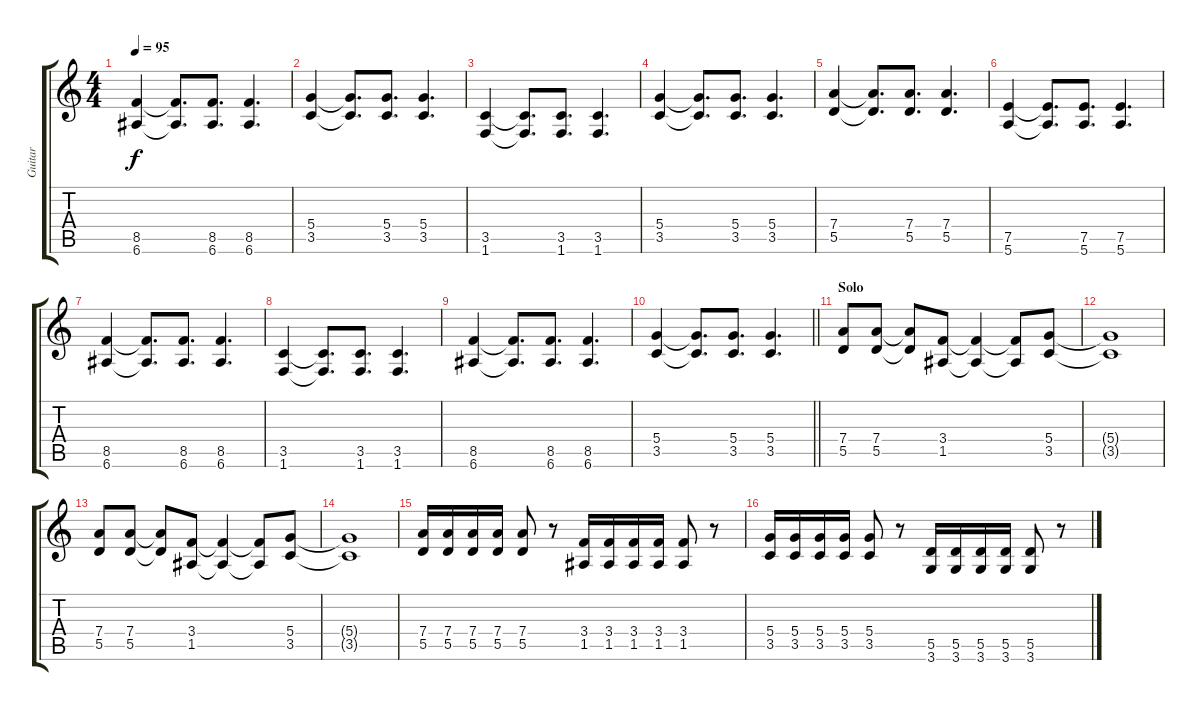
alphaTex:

\track ("Guitar" "Guitar") {instrument overdrivenguitar}
\staff {score tabs}
\tuning (E4 B3 G3 D3 A2 E2) {hide}
\ts (4 4)
\tempo 95
\clef g2
\ks c
(8.5 6.6).4{dy f} (8.5{t} 6.6{t}).8{d} (8.5 6.6).8{d} (8.5 6.6).4{d} |
(5.4 3.5).4 (5.4{t} 3.5{t}).8{d} (5.4 3.5).8{d} (5.4 3.5).4{d} |
(3.5 1.6).4 (3.5{t} 1.6{t}).8{d} (3.5 1.6).8{d} (3.5 1.6).4{d} |
(5.4 3.5).4 (5.4{t} 3.5{t}).8{d} (5.4 3.5).8{d} (5.4 3.5).4{d} |
(7.4 5.5).4 (7.4{t} 5.5{t}).8{d} (7.4 5.5).8{d} (7.4 5.5).4{d} |
(7.5 5.6).4 (7.5{t} 5.6{t}).8{d} (7.5 5.6).8{d} (7.5 5.6).4{d} |
(8.5 6.6).4 (8.5{t} 6.6{t}).8{d} (8.5 6.6).8{d} (8.5 6.6).4{d} |
(3.5 1.6).4 (3.5{t} 1.6{t}).8{d} (3.5 1.6).8{d} (3.5 1.6).4{d} |
(8.5 6.6).4 (8.5{t} 6.6{t}).8{d} (8.5 6.6).8{d} (8.5 6.6).4{d} |
\barLineRight lightlight
(5.4 3.5).4 (5.4{t} 3.5{t}).8{d} (5.4 3.5).8{d} (5.4 3.5).4{d} |
\section ("" "Solo")
(7.4 5.5).8 (7.4 5.5).8 (7.4{t} 5.5{t}).8 (3.4 1.5).8 (3.4{t} 1.5{t}).4 (3.4{t} 1.5{t}).8 (5.4 3.5).8 |
(5.4{t} 3.5{t}).1 |
(7.4 5.5).8 (7.4 5.5).8 (7.4{t} 5.5{t}).8 (3.4 1.5).8 (3.4{t} 1.5{t}).4 (3.4{t} 1.5{t}).8 (5.4 3.5).8 |
(5.4{t} 3.5{t}).1 |
(7.4 5.5).16 (7.4 5.5).16 (7.4 5.5).16 (7.4 5.5).16 (7.4 5.5).8 r.8 (3.4 1.5).16 (3.4 1.5).16 (3.4 1.5).16 (3.4 1.5).16 (3.4 1.5).8 r.8 |
(5.4 3.5).16 (5.4 3.5).16 (5.4 3.5).16 (5.4 3.5).16 (5.4 3.5).8 r.8 (5.5 3.6).16 (5.5 3.6).16 (5.5 3.6).16 (5.5 3.6).16 (5.5 3.6).8 r.8
